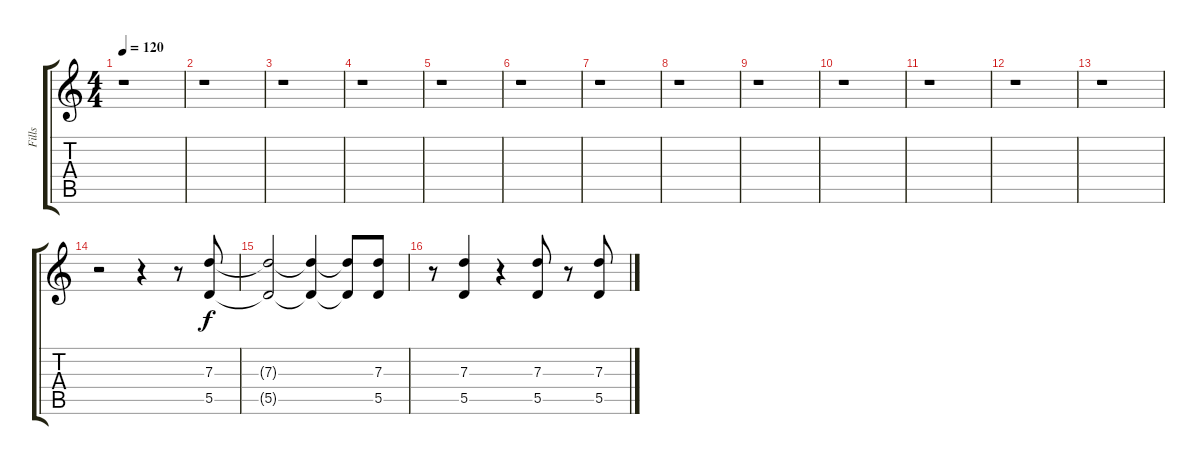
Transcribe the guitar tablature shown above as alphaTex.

\track ("Fills" "Fills") {instrument distortionguitar}
\staff {score tabs}
\tuning (E4 B3 G3 D3 A2 E2) {hide}
\ts (4 4)
\tempo 120
\clef g2
\ks c
r.1{dy f} |
r.1 |
r.1 |
r.1 |
r.1 |
r.1 |
r.1 |
r.1 |
r.1 |
r.1 |
r.1 |
r.1 |
r.1 |
r.2 r.4 r.8 (7.3 5.5).8{volume 11} |
(7.3{t} 5.5{t}).2 (7.3{t} 5.5{t}).4 (7.3{t} 5.5{t}).8 (7.3 5.5).8 |
r.8 (7.3 5.5).4 r.4 (7.3 5.5).8 r.8 (7.3 5.5).8
